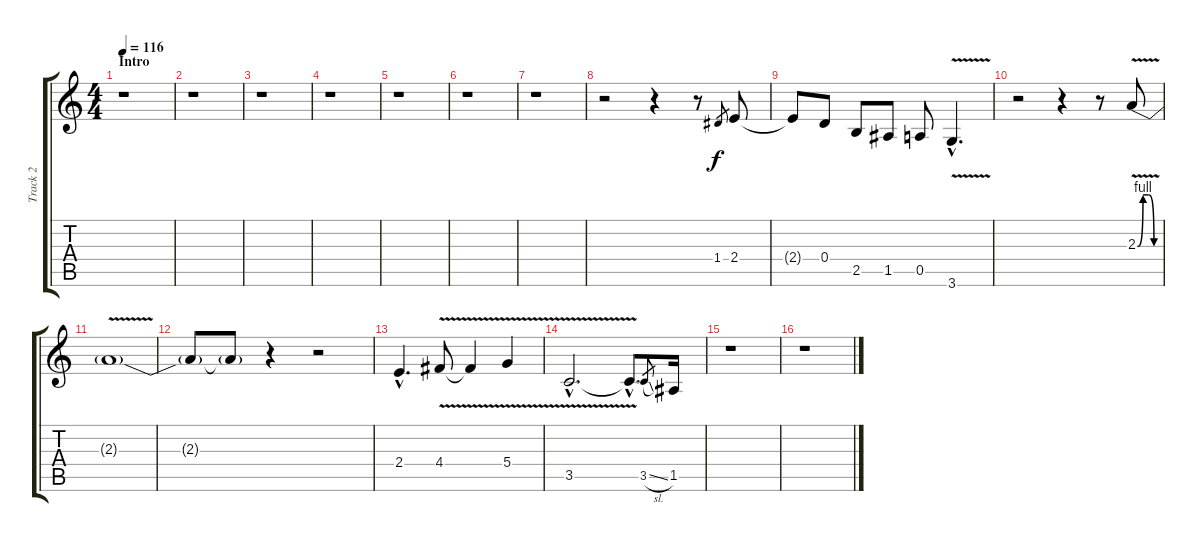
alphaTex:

\track ("Track 2" "Track 2") {instrument distortionguitar}
\staff {score tabs}
\tuning (E4 B3 G3 D3 A2 E2) {hide}
\ts (4 4)
\section ("" "Intro")
\tempo 116
\clef g2
\ks c
r.1{dy f instrument distortionguitar} |
r.1 |
r.1 |
r.1 |
r.1 |
r.1 |
r.1 |
r.2 r.4 r.8 1.4.8{gr} 2.4.8 |
2.4{t}.8 0.4.8 2.5.8 1.5.8 0.5.8 3.6{v hac}.4{d} |
r.2 r.4 r.8 2.3{be (custom 0 0 15 4 30 4 45 0 60 0) v}.8 |
2.3{t}.1 |
2.3{t}.8 2.3{t}.8 r.4 r.2 |
2.4{hac}.4{d} 4.4{v}.8 4.4{t}.4 5.4{v}.4 |
3.5{v hac}.2{d} 3.5{hac t}.8{d} 3.5{sl}.8{gr} 1.5.16 |
r.1 |
r.1
